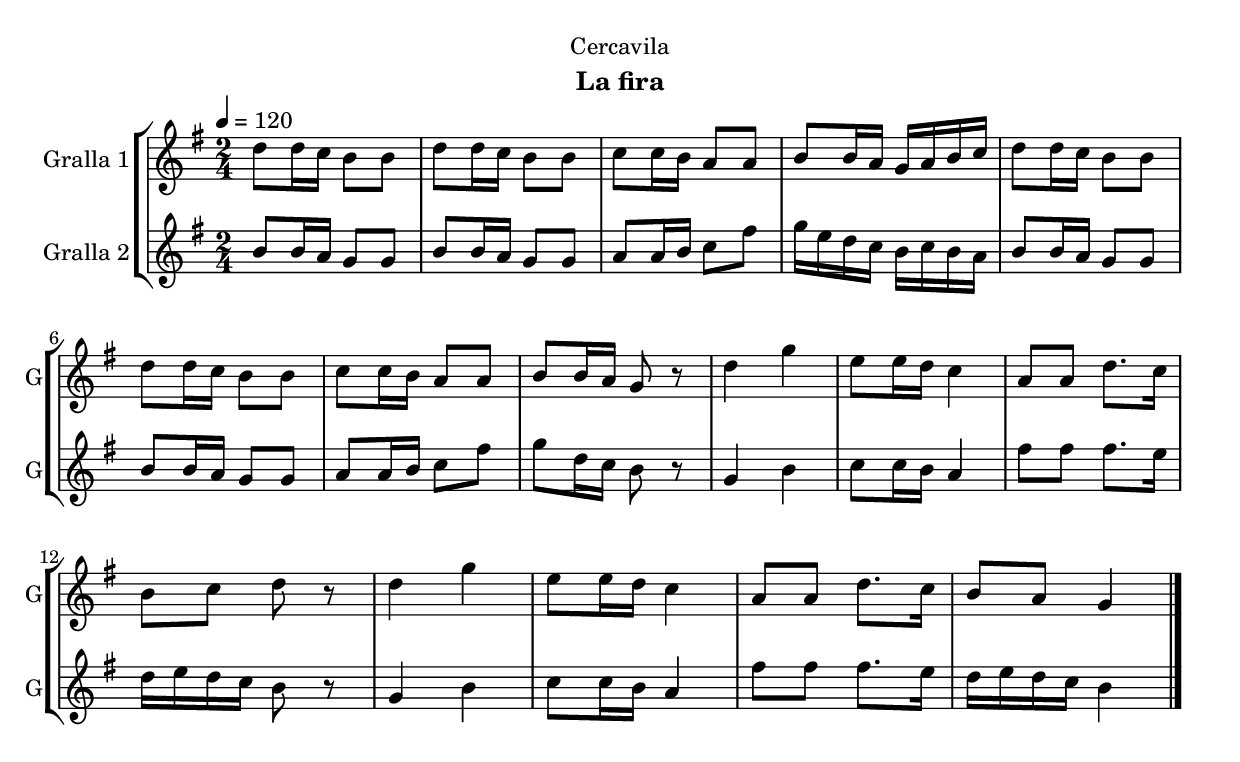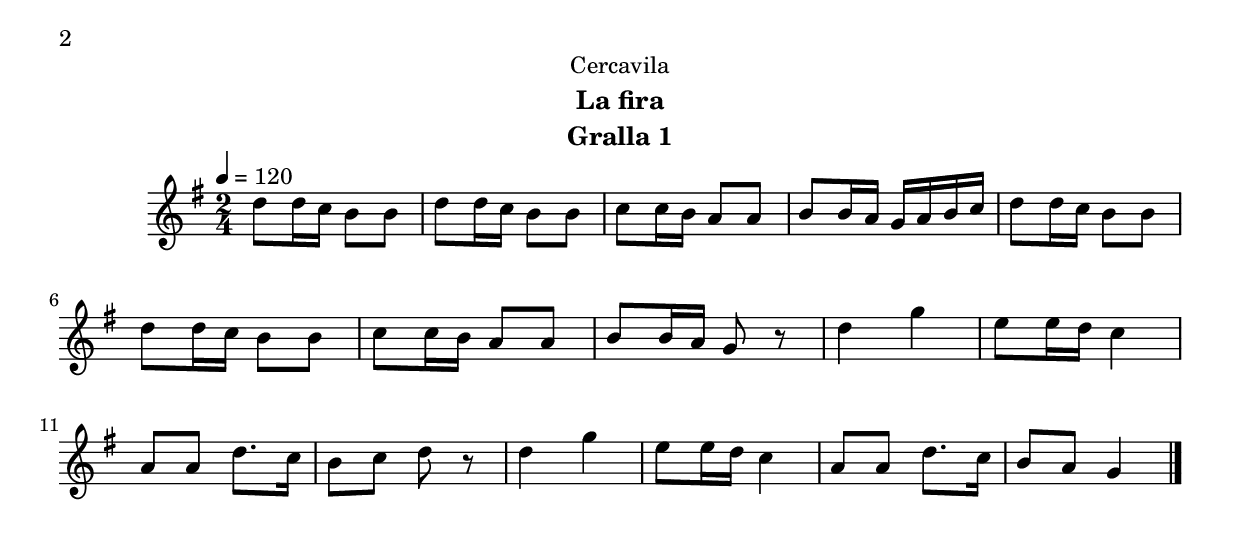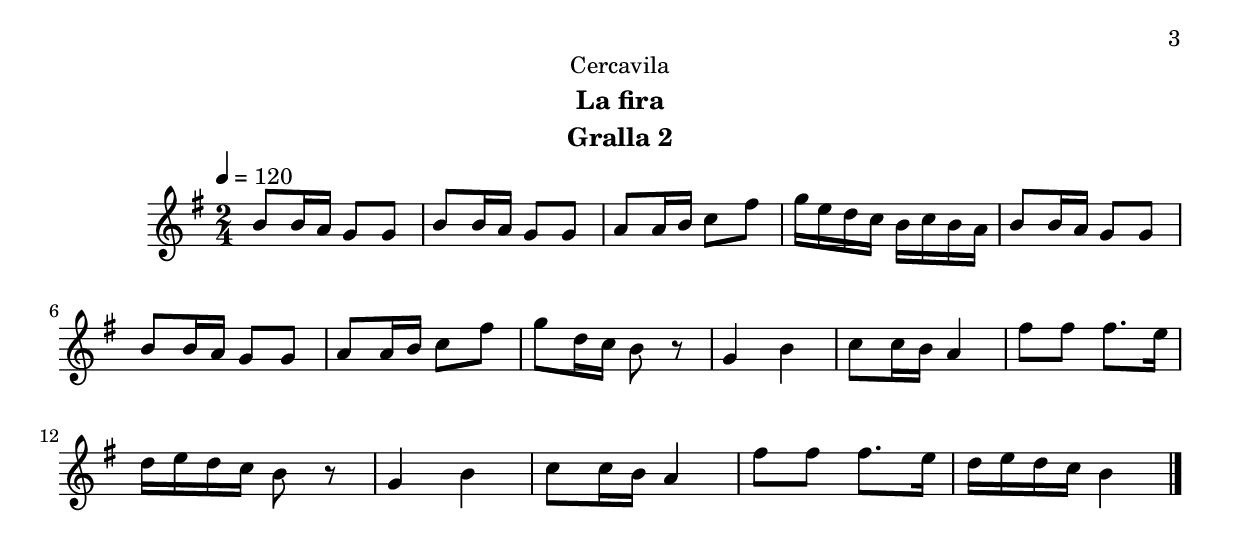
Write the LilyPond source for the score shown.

\version "2.22.1"

\header {
  dedication="Cercavila"
  title=""
  subtitle="La fira"
  subsubtitle=""
  poet=""
  meter=""
  piece=""
  composer=""
  arranger=""
  opus=""
  instrument=""
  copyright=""
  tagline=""
}

liniaroAa =
\relative d''
{
  \tempo 4=120
  \clef treble
  \key g \major
  \time 2/4
  d8 d16 c b8 b  |
  d8 d16 c b8 b  |
  c8 c16 b a8 a  |
  b8 b16 a g a b c  |
  %05
  d8 d16 c b8 b  |
  d8 d16 c b8 b  |
  c8 c16 b a8 a  |
  b8 b16 a g8 r  |
  d'4 g  |
  %10
  e8 e16 d c4  |
  a8 a d8. c16  |
  b8 c d r  |
  d4 g  |
  e8 e16 d c4  |
  %15
  a8 a d8. c16  |
  b8 a g4  \bar "|."
}

liniaroAb =
\relative b'
{
  \tempo 4=120
  \clef treble
  \key g \major
  \time 2/4
  b8 b16 a g8 g  |
  b8 b16 a g8 g  |
  a8 a16 b c8 fis  |
  g16 e d c b c b a  |
  %05
  b8 b16 a g8 g  |
  b8 b16 a g8 g  |
  a8 a16 b c8 fis  |
  g8 d16 c b8 r  |
  g4 b  |
  %10
  c8 c16 b a4  |
  fis'8 fis fis8. e16  |
  d16 e d c b8 r  |
  g4 b  |
  c8 c16 b a4  |
  %15
  fis'8 fis fis8. e16  |
  d16 e d c b4  \bar "|."
}

\bookpart {
  \score {
    \new StaffGroup {
      \override Score.RehearsalMark #'self-alignment-X = #LEFT
      <<
        \new Staff \with {instrumentName = #"Gralla 1" shortInstrumentName = #"G"} \liniaroAa
        \new Staff \with {instrumentName = #"Gralla 2" shortInstrumentName = #"G"} \liniaroAb
      >>
    }
    \layout {}
  }
  \score { \unfoldRepeats
    \new StaffGroup {
      \override Score.RehearsalMark #'self-alignment-X = #LEFT
      <<
        \new Staff \with {instrumentName = #"Gralla 1" shortInstrumentName = #"G"} \liniaroAa
        \new Staff \with {instrumentName = #"Gralla 2" shortInstrumentName = #"G"} \liniaroAb
      >>
    }
    \midi {
      \set Staff.midiInstrument = "oboe"
      \set DrumStaff.midiInstrument = "drums"
    }
  }
}

\bookpart {
  \header {instrument="Gralla 1"}
  \score {
    \new StaffGroup {
      \override Score.RehearsalMark #'self-alignment-X = #LEFT
      <<
        \new Staff \liniaroAa
      >>
    }
    \layout {}
  }
  \score { \unfoldRepeats
    \new StaffGroup {
      \override Score.RehearsalMark #'self-alignment-X = #LEFT
      <<
        \new Staff \liniaroAa
      >>
    }
    \midi {
      \set Staff.midiInstrument = "oboe"
      \set DrumStaff.midiInstrument = "drums"
    }
  }
}

\bookpart {
  \header {instrument="Gralla 2"}
  \score {
    \new StaffGroup {
      \override Score.RehearsalMark #'self-alignment-X = #LEFT
      <<
        \new Staff \liniaroAb
      >>
    }
    \layout {}
  }
  \score { \unfoldRepeats
    \new StaffGroup {
      \override Score.RehearsalMark #'self-alignment-X = #LEFT
      <<
        \new Staff \liniaroAb
      >>
    }
    \midi {
      \set Staff.midiInstrument = "oboe"
      \set DrumStaff.midiInstrument = "drums"
    }
  }
}

